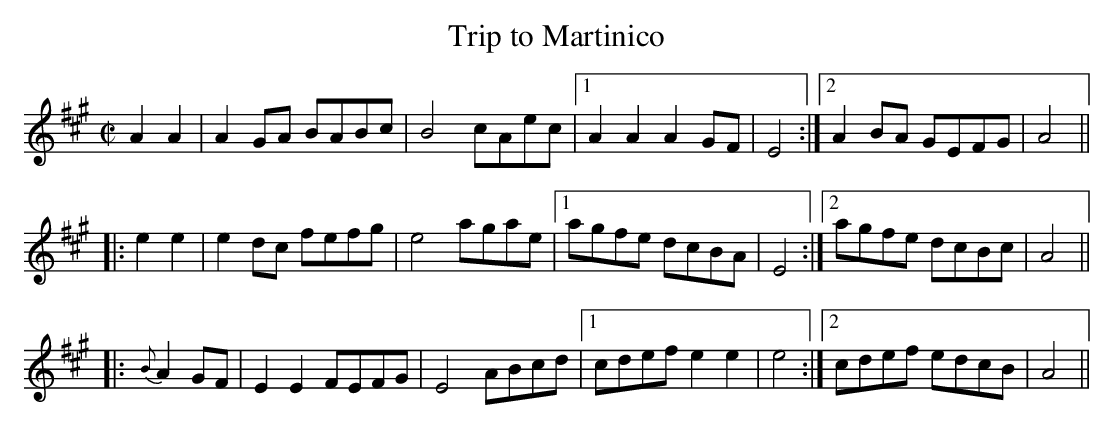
X:1
T:Trip to Martinico
M:C|
L:1/8
K:A
A2A2|A2 GA BABc|B4 cAec|1 A2A2A2 GF|E4:|2 A2 BA GEFG|A4||
|:e2e2|e2 dc fefg|e4 agae|1 agfe dcBA|E4:|2 agfe dcBc|A4||
|:{B}A2 GF|E2E2 FEFG|E4 ABcd|1 cdef e2e2|e4:|2 cdef edcB|A4||
